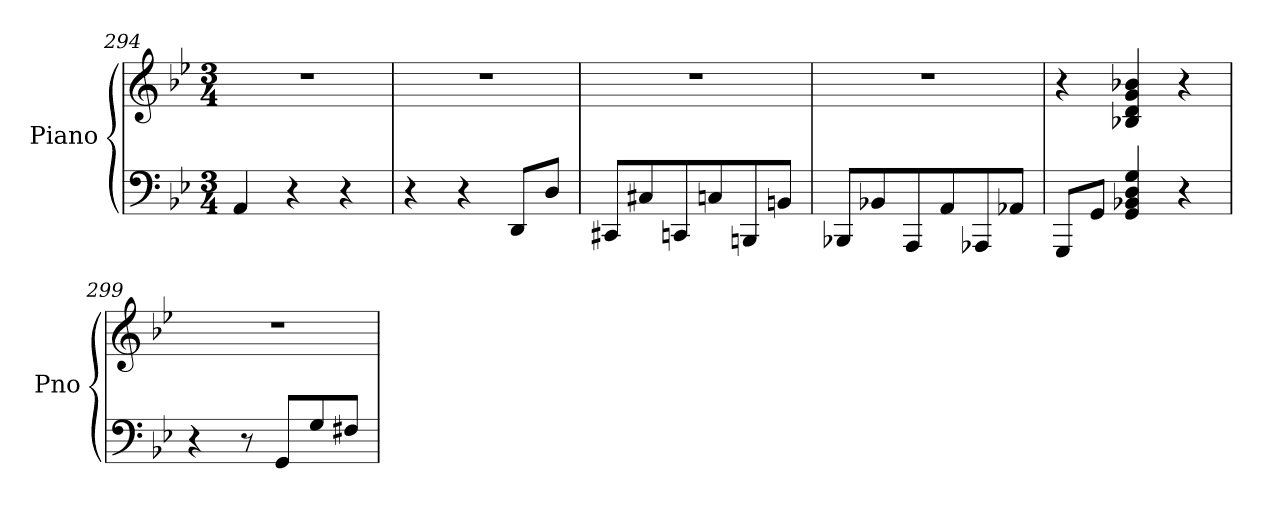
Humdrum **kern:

**kern	**kern
*part1	*part1
*staff2	*staff1
*I"Piano	*
*I'Pno	*
*clefF4	*clefG2
*k[b-e-]	*k[b-e-]
*B-:	*B-:
*M3/4	*M3/4
=294	=294
4AA/	2.r
4r	.
4r	.
=295	=295
4r	2.r
4r	.
8DD/L	.
8D/J	.
=296	=296
8CC#X/L	2.r
8C#X/	.
8CCn/	.
8Cn/	.
8BBBn/	.
8BBn/J	.
=297	=297
8BBB-X/L	2.r
8BB-X/	.
8AAA/	.
8AA/	.
8AAA-X/	.
8AA-X/J	.
=298	=298
8GGG/L	4r
8GG/J	.
4GG/ 4BB-X/ 4D/ 4G/	4B-X/ 4d/ 4g/ 4b-X/
4r	4r
!!LO:PB:g=z
=299	=299
4r	2.r
8r	.
8GG/L	.
8G/	.
8F#X/J	.
=	=
*-	*-
